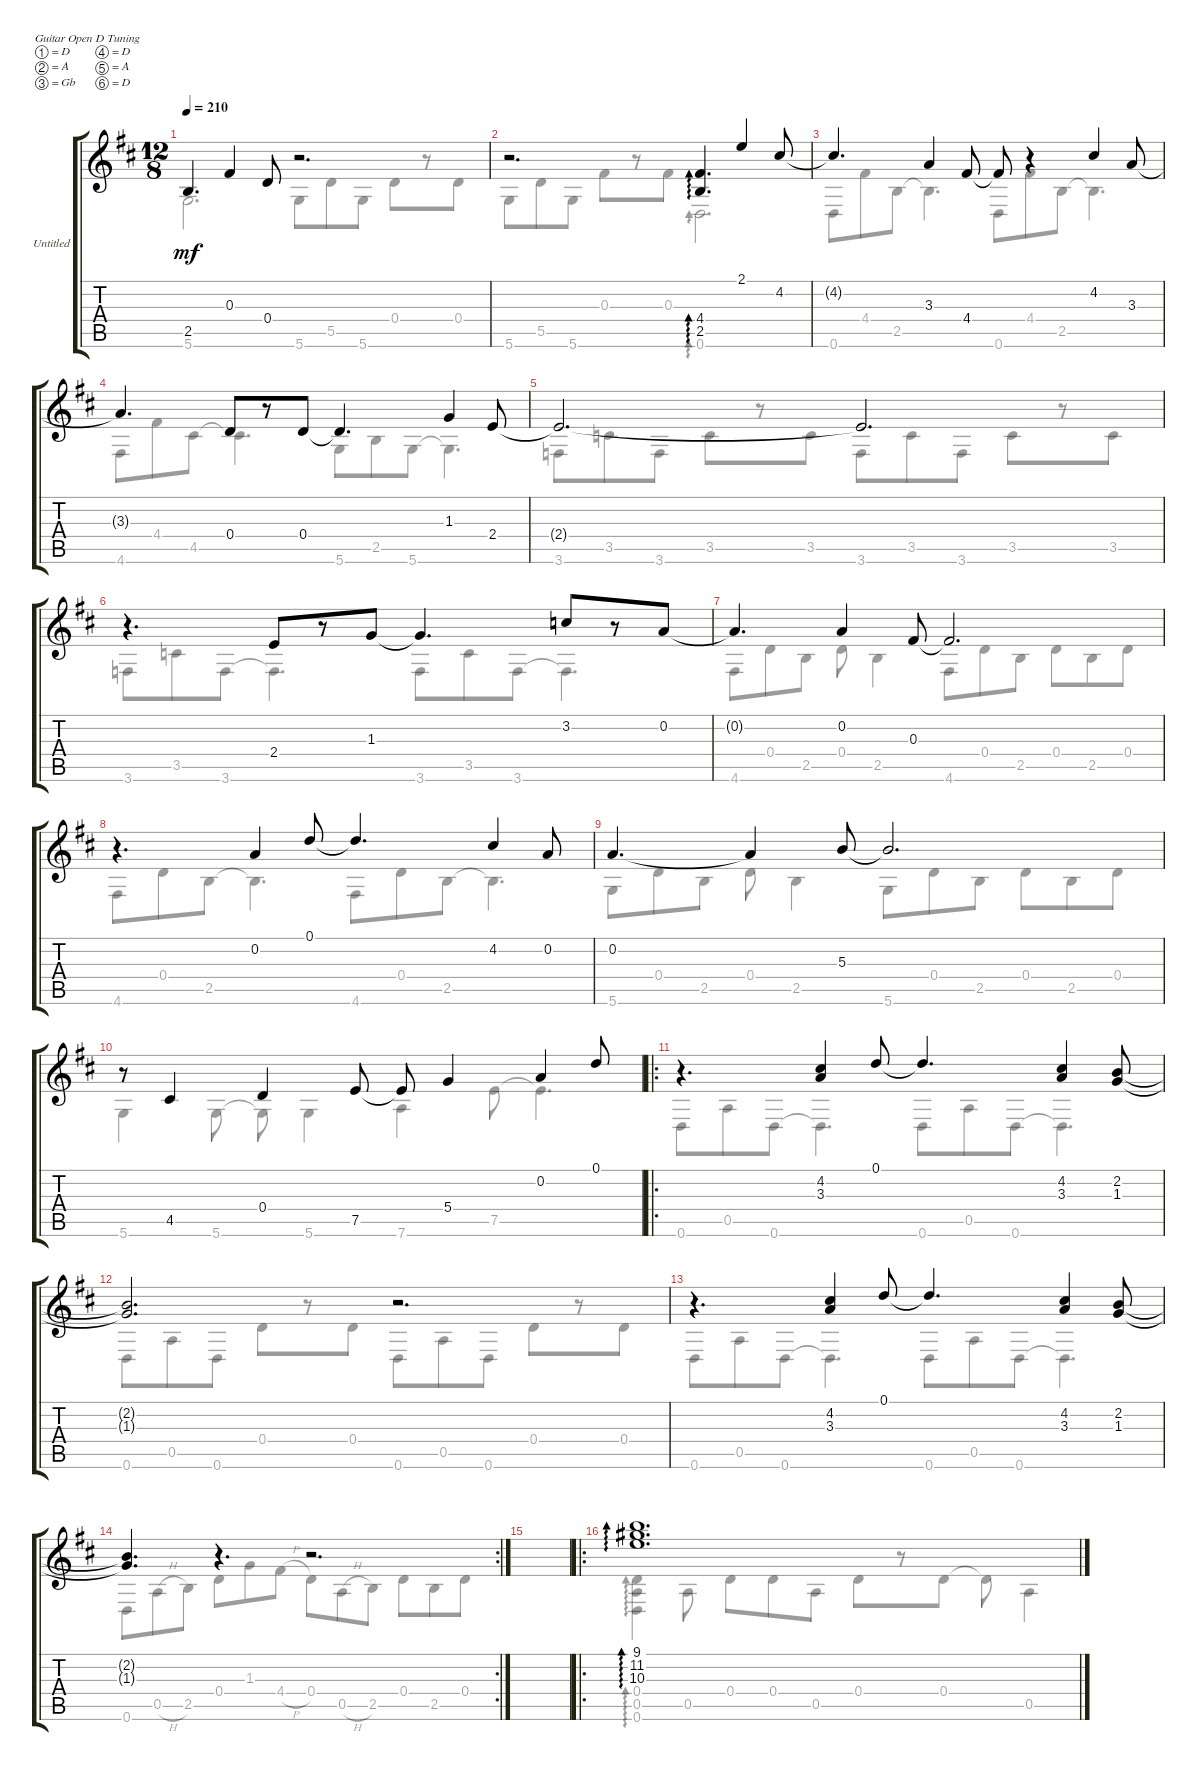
\bracketExtendMode groupsimilarinstruments
\firstSystemTrackNameOrientation horizontal
\otherSystemsTrackNameOrientation horizontal
\track ("Untitled" "Untitled") {instrument acousticguitarsteel}
\staff {score tabs}
\tuning (D4 A3 Gb3 D3 A2 D2)
\voice
\ts (12 8)
\tempo 210
\clef g2
\ks d
2.5.4{d dy mf} 0.3.4 0.4.8 r.2{d} |
r.2{d} (4.4 2.5).4{d ad 0} 2.1.4 4.2.8 |
4.2{t}.4{d} 3.3.4 4.4.8 4.4{t}.8 r.4 4.2.4 3.3.8 |
3.3{t}.4{d} 0.4.8 r.8 0.4.8 0.4{t}.4{d} 1.3.4 2.4.8 |
2.4{t}.2{d} 2.4{t}.2{d} |
r.4{d} 2.4.8 r.8 1.3.8 1.3{t}.4{d} 3.2.8 r.8 0.2.8 |
0.2{t}.4{d} 0.2.4 0.3.8 0.3{t}.2{d} |
r.4{d} 0.2.4 0.1.8 0.1{t}.4{d} 4.2.4 0.2.8 |
0.2.4{d} 0.2{t}.4 5.3.8 5.3{t}.2{d} |
r.8 4.5.4 0.4.4 7.5.8 7.5{t}.8 5.4.4 0.2.4 0.1.8 |
\ro
r.4{d} (4.2 3.3).4 0.1.8 0.1{t}.4{d} (4.2 3.3).4 (2.2 1.3).8 |
(2.2{t} 1.3{t}).2{d} r.2{d} |
r.4{d} (4.2 3.3).4 0.1.8 0.1{t}.4{d} (4.2 3.3).4 (2.2 1.3).8 |
\rc 2
(2.2{t} 1.3{t}).4{d} r.4{d} r.2{d} |
|
\ro
(9.1 11.2 10.3).1{d ad 0}
\voice
\clef g2
\ottava regular
\simile none
\ks d
5.6.2{d dy mf} 5.6.8 5.5.8 5.6.8 0.4.8 r.8 0.4.8 |
5.6.8 5.5.8 5.6.8 0.3.8 r.8 0.3.8 0.6.2{d ad 0} |
0.6.8 4.4.8 2.5.8 2.5{t}.4{d} 0.6.8 4.4.8 2.5.8 2.5{t}.4{d} |
4.6.8 4.4.8 4.5.8 4.5{t}.4{d} 5.6.8 2.5.8 5.6.8 5.6{t}.4{d} |
3.6.8 3.5.8 3.6.8 3.5.8 r.8 3.5.8 3.6.8 3.5.8 3.6.8 3.5.8 r.8 3.5.8 |
3.6.8 3.5.8 3.6.8 3.6{t}.4{d} 3.6.8 3.5.8 3.6.8 3.6{t}.4{d} |
4.6.8 0.4.8 2.5.8 0.4.8 2.5.4 4.6.8 0.4.8 2.5.8 0.4.8 2.5.8 0.4.8 |
4.6.8 0.4.8 2.5.8 2.5{t}.4{d} 4.6.8 0.4.8 2.5.8 2.5{t}.4{d} |
5.6.8 0.4.8 2.5.8 0.4.8 2.5.4 5.6.8 0.4.8 2.5.8 0.4.8 2.5.8 0.4.8 |
5.6.4 5.6.8 5.6{t}.8 5.6.4 7.6.4 7.5.8 7.5{t}.4{d} |
0.6.8 0.5.8 0.6.8 0.6{t}.4{d} 0.6.8 0.5.8 0.6.8 0.6{t}.4{d} |
0.6.8 0.5.8 0.6.8 0.4.8 r.8 0.4.8 0.6.8 0.5.8 0.6.8 0.4.8 r.8 0.4.8 |
0.6.8 0.5.8 0.6.8 0.6{t}.4{d} 0.6.8 0.5.8 0.6.8 0.6{t}.4{d} |
0.6.8 0.5{h}.8 2.5.8 0.4.8 1.3.8 4.4{h}.8 0.4.8 0.5{h}.8 2.5.8 0.4.8 2.5.8 0.4.8 |
|
(0.4 0.5 0.6).4{ad 0} 0.5.8 0.4.8 0.4.8 0.5.8 0.4.8 r.8 0.4.8 0.4{t}.8 0.5.4
